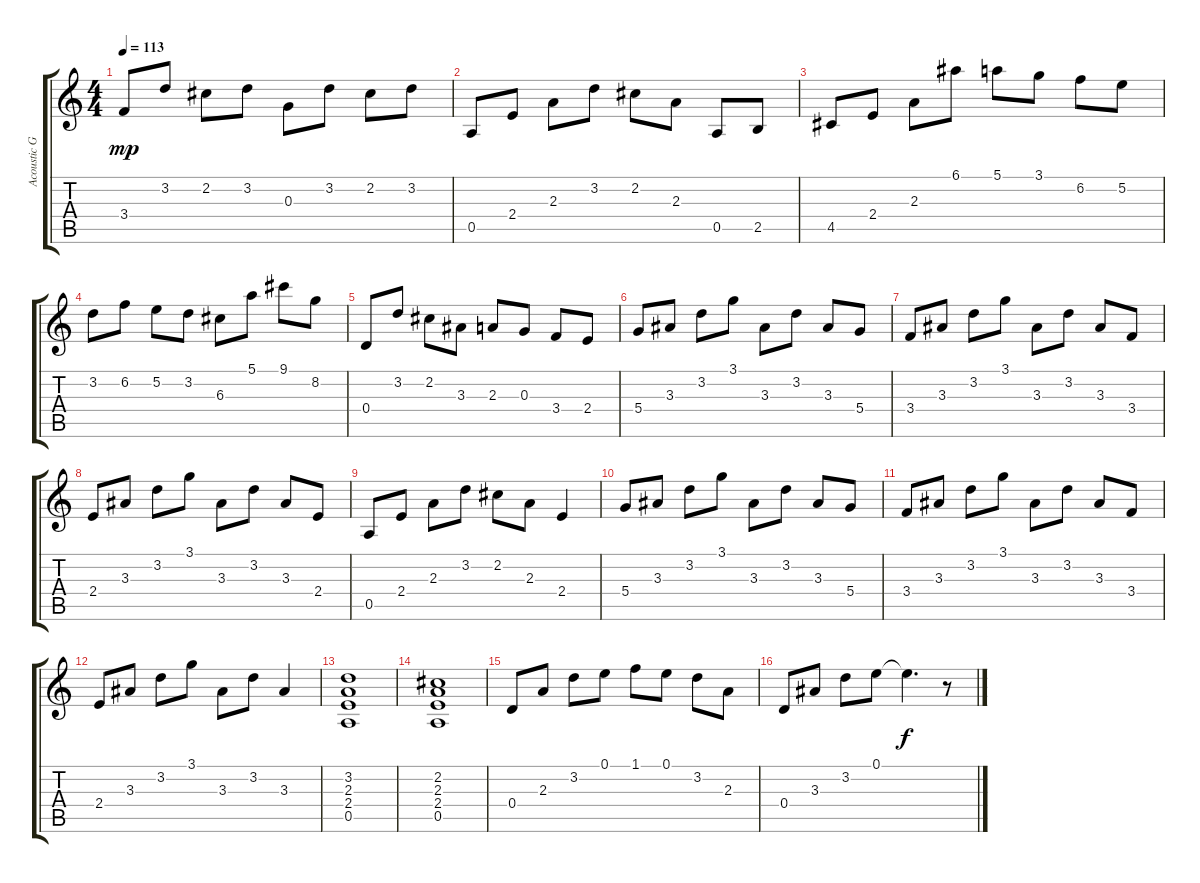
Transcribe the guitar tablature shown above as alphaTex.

\track ("Acoustic Guitar II" "Acoustic G") {instrument acousticguitarsteel}
\staff {score tabs}
\tuning (E4 B3 G3 D3 A2 E2) {hide}
\ts (4 4)
\tempo 113
\clef g2
\ks c
3.4.8{dy mp} 3.2.8 2.2.8 3.2.8 0.3.8 3.2.8 2.2.8 3.2.8 |
0.5.8 2.4.8 2.3.8 3.2.8 2.2.8 2.3.8 0.5.8 2.5.8 |
4.5.8 2.4.8 2.3.8 6.1.8 5.1.8 3.1.8 6.2.8 5.2.8 |
3.2.8 6.2.8 5.2.8 3.2.8 6.3.8 5.1.8 9.1.8 8.2.8 |
0.4.8 3.2.8 2.2.8 3.3.8 2.3.8 0.3.8 3.4.8 2.4.8 |
5.4.8 3.3.8 3.2.8 3.1.8 3.3.8 3.2.8 3.3.8 5.4.8 |
3.4.8 3.3.8 3.2.8 3.1.8 3.3.8 3.2.8 3.3.8 3.4.8 |
2.4.8 3.3.8 3.2.8 3.1.8 3.3.8 3.2.8 3.3.8 2.4.8 |
0.5.8 2.4.8 2.3.8 3.2.8 2.2.8 2.3.8 2.4.4 |
5.4.8 3.3.8 3.2.8 3.1.8 3.3.8 3.2.8 3.3.8 5.4.8 |
3.4.8 3.3.8 3.2.8 3.1.8 3.3.8 3.2.8 3.3.8 3.4.8 |
2.4.8 3.3.8 3.2.8 3.1.8 3.3.8 3.2.8 3.3.4 |
(3.2 2.3 2.4 0.5).1 |
(2.2 2.3 2.4 0.5).1 |
0.4.8 2.3.8 3.2.8 0.1.8 1.1.8 0.1.8 3.2.8 2.3.8 |
0.4.8 3.3.8 3.2.8 0.1.8 0.1{t}.4{d dy f} r.8
